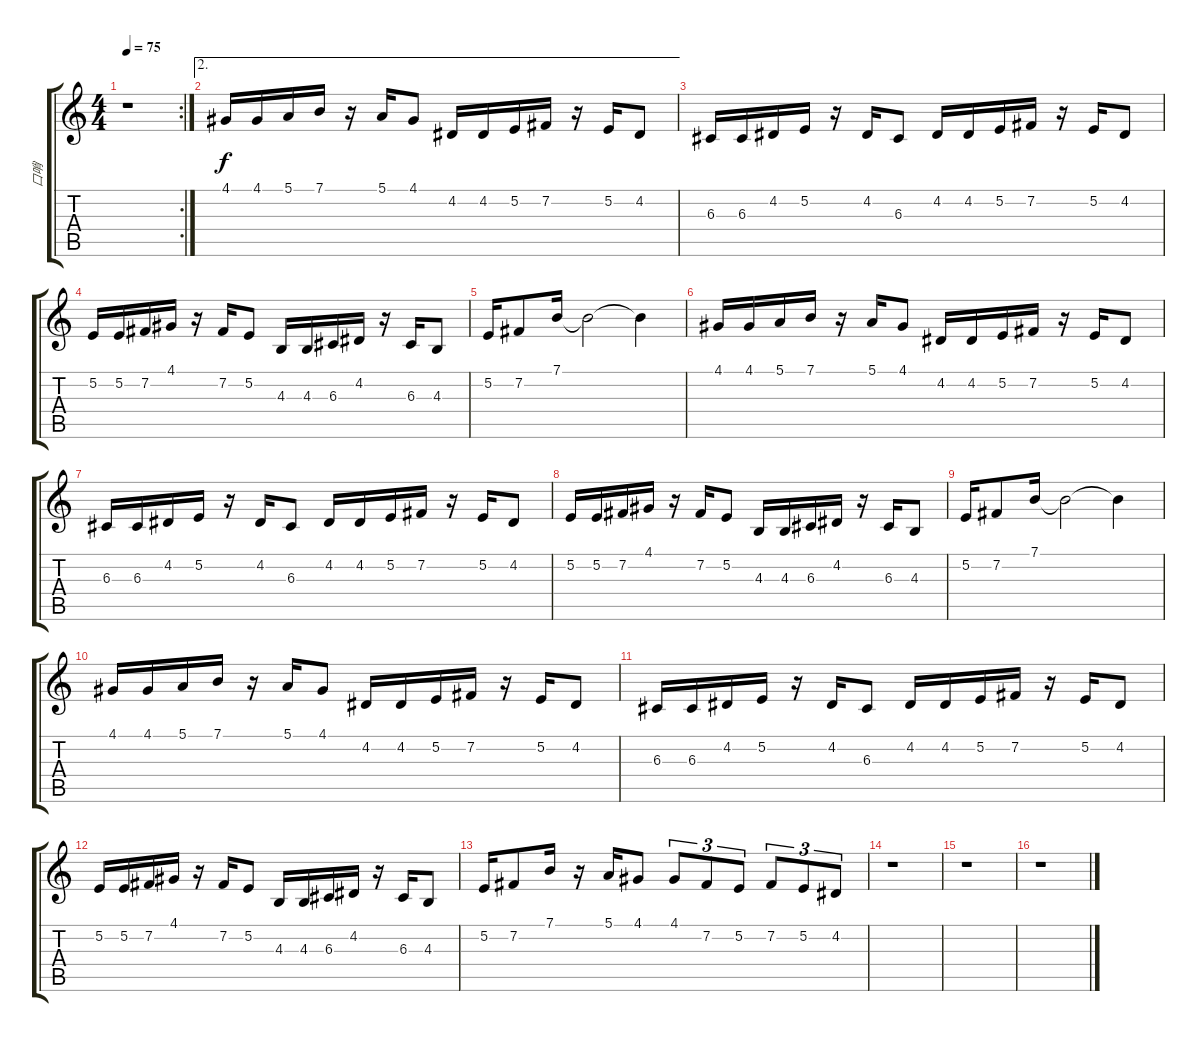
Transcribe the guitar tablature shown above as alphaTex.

\track ("口哨" "口哨") {instrument whistle}
\staff {score tabs}
\tuning (E4 B3 G3 D3 A2 E2) {hide}
\rc 2
\ts (4 4)
\tempo 75
\clef g2
\ks c
r.1{dy f} |
\ae 2
4.1.16 4.1.16 5.1.16 7.1.16 r.16 5.1.16 4.1.8 4.2.16 4.2.16 5.2.16 7.2.16 r.16 5.2.16 4.2.8 |
6.3.16 6.3.16 4.2.16 5.2.16 r.16 4.2.16 6.3.8 4.2.16 4.2.16 5.2.16 7.2.16 r.16 5.2.16 4.2.8 |
5.2.16 5.2.16 7.2.16 4.1.16 r.16 7.2.16 5.2.8 4.3.16 4.3.16 6.3.16 4.2.16 r.16 6.3.16 4.3.8 |
5.2.16 7.2.8 7.1.16 7.1{t}.2 7.1{t}.4 |
4.1.16 4.1.16 5.1.16 7.1.16 r.16 5.1.16 4.1.8 4.2.16 4.2.16 5.2.16 7.2.16 r.16 5.2.16 4.2.8 |
6.3.16 6.3.16 4.2.16 5.2.16 r.16 4.2.16 6.3.8 4.2.16 4.2.16 5.2.16 7.2.16 r.16 5.2.16 4.2.8 |
5.2.16 5.2.16 7.2.16 4.1.16 r.16 7.2.16 5.2.8 4.3.16 4.3.16 6.3.16 4.2.16 r.16 6.3.16 4.3.8 |
5.2.16 7.2.8 7.1.16 7.1{t}.2 7.1{t}.4 |
4.1.16 4.1.16 5.1.16 7.1.16 r.16 5.1.16 4.1.8 4.2.16 4.2.16 5.2.16 7.2.16 r.16 5.2.16 4.2.8 |
6.3.16 6.3.16 4.2.16 5.2.16 r.16 4.2.16 6.3.8 4.2.16 4.2.16 5.2.16 7.2.16 r.16 5.2.16 4.2.8 |
5.2.16 5.2.16 7.2.16 4.1.16 r.16 7.2.16 5.2.8 4.3.16 4.3.16 6.3.16 4.2.16 r.16 6.3.16 4.3.8 |
5.2.16 7.2.8 7.1.16 r.16 5.1.16 4.1.8 4.1.8{tu (3 2)} 7.2.8{tu (3 2)} 5.2.8{tu (3 2)} 7.2.8{tu (3 2)} 5.2.8{tu (3 2)} 4.2.8{tu (3 2)} |
r.1 |
r.1 |
r.1
